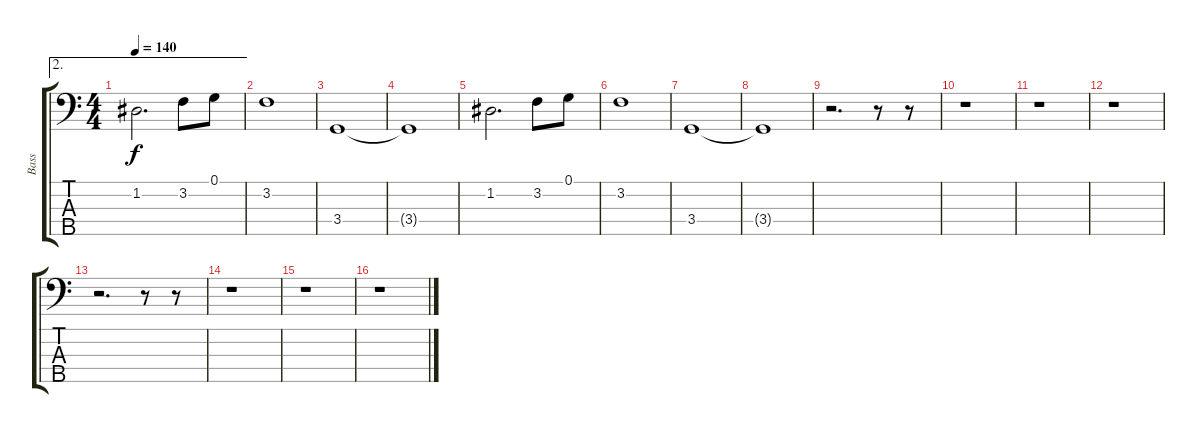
\track ("Bass" "Bass") {instrument electricbassfinger}
\staff {score tabs}
\tuning (G2 D2 A1 E1 B0) {hide}
\ae 2
\ts (4 4)
\tempo 140
\clef f4
\ks c
1.2.2{d dy f} 3.2.8 0.1.8 |
3.2.1 |
3.4.1 |
3.4{t}.1 |
1.2.2{d} 3.2.8 0.1.8 |
3.2.1 |
3.4.1 |
3.4{t}.1 |
r.2{d} r.8 r.8 |
r.1 |
r.1 |
r.1 |
r.2{d} r.8 r.8 |
r.1 |
r.1 |
r.1
